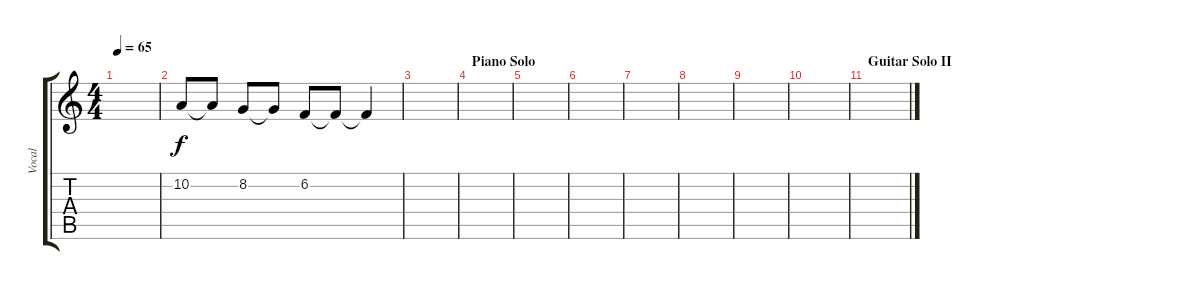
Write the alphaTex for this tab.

\track ("Vocal" "Vocal") {instrument lead6voice}
\staff {score tabs}
\tuning (E4 B3 G3 D3 A2 E2) {hide}
\ts (4 4)
\tempo 65
\clef g2
\ks c
|
10.2.8 10.2{t}.8 8.2.8 8.2{t}.8 6.2.8 6.2{t}.8 6.2{t}.4 |
|
\section ("" "Piano Solo")
|
|
|
|
|
|
|
\section ("" "Guitar Solo II")
